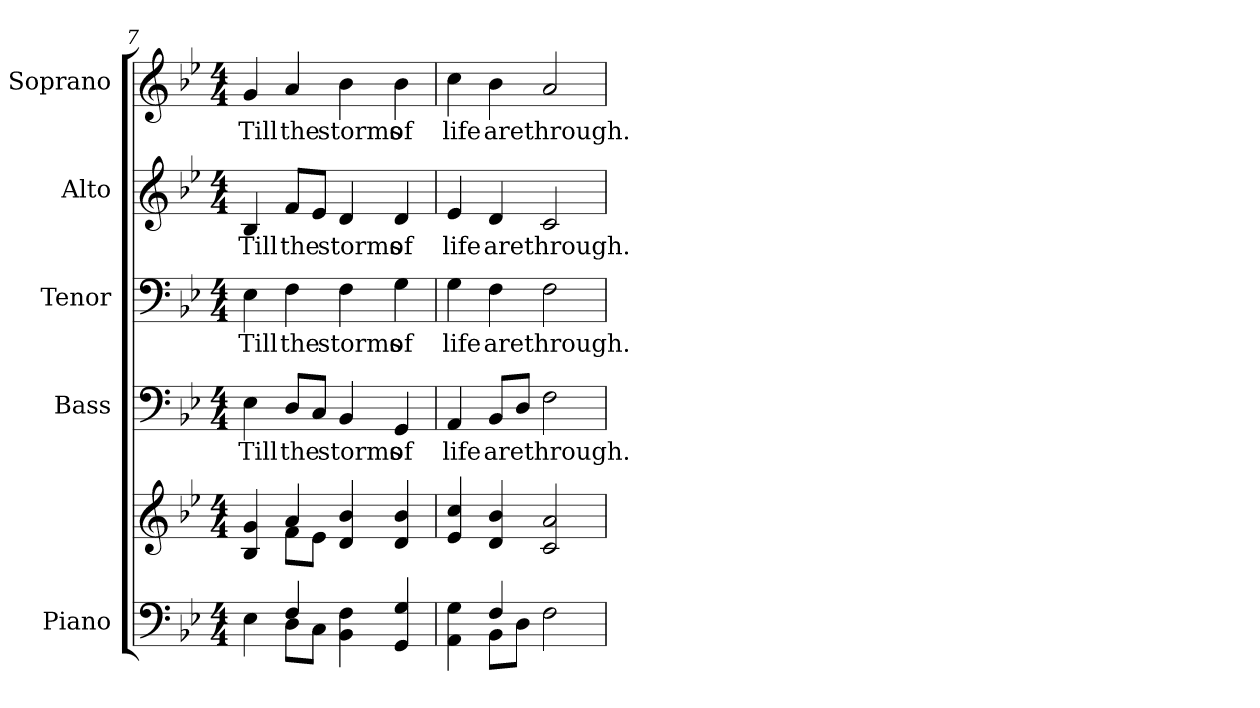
**kern	**kern	**kern	**text	**kern	**text	**kern	**text	**kern	**text
*part5	*part5	*part4	*part4	*part3	*part3	*part2	*part2	*part1	*part1
*staff6	*staff5	*staff4	*staff4	*staff3	*staff3	*staff2	*staff2	*staff1	*staff1
*I"Piano	*	*I"Bass	*	*I"Tenor	*	*I"Alto	*	*I"Soprano	*
*I'Pno.	*	*I'B.	*	*I'T.	*	*I'A.	*	*I'S.	*
*clefF4	*clefG2	*clefF4	*	*clefF4	*	*clefG2	*	*clefG2	*
*k[b-e-]	*k[b-e-]	*k[b-e-]	*	*k[b-e-]	*	*k[b-e-]	*	*k[b-e-]	*
*B-:	*B-:	*B-:	*	*B-:	*	*B-:	*	*B-:	*
*M4/4	*M4/4	*M4/4	*	*M4/4	*	*M4/4	*	*M4/4	*
=7	=7	=7	=7	=7	=7	=7	=7	=7	=7
*^	*^	*	*	*	*	*	*	*	*
!	!	!	!	!	!LO:LY:b:color=#000000	!	!	!	!	!	!
!	!	!	!	!	!	!	!LO:LY:b:color=#000000	!	!	!	!
!	!	!	!	!	!	!	!	!	!LO:LY:b:color=#000000	!	!
!	!	!	!	!	!	!	!	!	!	!	!LO:LY:b:color=#000000
4E-i\	4ryy	4B-i/ 4gi	4ryy	4E-i\	Till	4E-i\	Till	4B-i/	Till	4gi/	Till
!	!	!	!	!	!LO:LY:b:color=#000000	!	!	!	!	!	!
!	!	!	!	!	!	!	!LO:LY:b:color=#000000	!	!	!	!
!	!	!	!	!	!	!	!	!	!LO:LY:b:color=#000000	!	!
!	!	!	!	!	!	!	!	!	!	!	!LO:LY:b:color=#000000
4Fi/	8Di\L	4ai/	8fi\L	8Di/L	the	4Fi\	the	8fi/L	the	4ai/	the
.	8Ci\J	.	8e-i\J	8Ci/J	.	.	.	8e-i/J	.	.	.
!	!	!	!	!	!LO:LY:b:color=#000000	!	!	!	!	!	!
!	!	!	!	!	!	!	!LO:LY:b:color=#000000	!	!	!	!
!	!	!	!	!	!	!	!	!	!LO:LY:b:color=#000000	!	!
!	!	!	!	!	!	!	!	!	!	!	!LO:LY:b:color=#000000
4BB-i\ 4Fi	2ryy	4di/ 4b-i	2ryy	4BB-i/	storms	4Fi\	storms	4di/	storms	4b-i\	storms
!	!	!	!	!	!LO:LY:b:color=#000000	!	!	!	!	!	!
!	!	!	!	!	!	!	!LO:LY:b:color=#000000	!	!	!	!
!	!	!	!	!	!	!	!	!	!LO:LY:b:color=#000000	!	!
!	!	!	!	!	!	!	!	!	!	!	!LO:LY:b:color=#000000
4GGi/ 4Gi	.	4di/ 4b-i	.	4GGi/	of	4Gi\	of	4di/	of	4b-i\	of
*	*	*v	*v	*	*	*	*	*	*	*	*
=8	=8	=8	=8	=8	=8	=8	=8	=8	=8	=8
!	!	!	!	!LO:LY:b:color=#000000	!	!	!	!	!	!
!	!	!	!	!	!	!LO:LY:b:color=#000000	!	!	!	!
!	!	!	!	!	!	!	!	!LO:LY:b:color=#000000	!	!
!	!	!	!	!	!	!	!	!	!	!LO:LY:b:color=#000000
4AAi\ 4Gi	4ryy	4e-i/ 4cci	4AAi/	life	4Gi\	life	4e-i/	life	4cci\	life
!	!	!	!	!LO:LY:b:color=#000000	!	!	!	!	!	!
!	!	!	!	!	!	!LO:LY:b:color=#000000	!	!	!	!
!	!	!	!	!	!	!	!	!LO:LY:b:color=#000000	!	!
!	!	!	!	!	!	!	!	!	!	!LO:LY:b:color=#000000
4Fi/	8BB-i\L	4di/ 4b-i	8BB-i/L	are	4Fi\	are	4di/	are	4b-i\	are
.	8Di\J	.	8Di/J	.	.	.	.	.	.	.
!	!	!	!	!LO:LY:b:color=#000000	!	!	!	!	!	!
!	!	!	!	!	!	!LO:LY:b:color=#000000	!	!	!	!
!	!	!	!	!	!	!	!	!LO:LY:b:color=#000000	!	!
!	!	!	!	!	!	!	!	!	!	!LO:LY:b:color=#000000
2Fi\	2ryy	2ci/ 2ai	2Fi\	through.	2Fi\	through.	2ci/	through.	2ai/	through.
*v	*v	*	*	*	*	*	*	*	*	*
=	=	=	=	=	=	=	=	=	=
*-	*-	*-	*-	*-	*-	*-	*-	*-	*-
